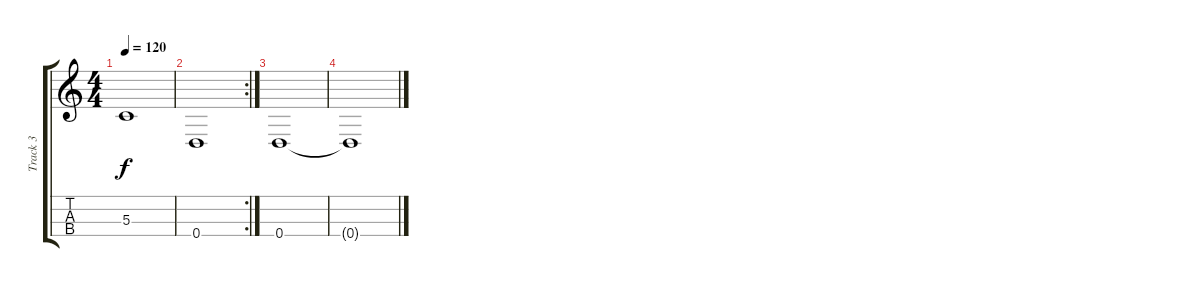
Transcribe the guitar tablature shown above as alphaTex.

\track ("Track 3" "Track 3") {instrument churchorgan}
\staff {score tabs}
\tuning (E4 B3 G3 D3) {hide}
\ts (4 4)
\tempo 120
\clef g2
\ks c
5.3.1{dy f} |
\rc 2
0.4.1 |
0.4.1 |
0.4{t}.1
